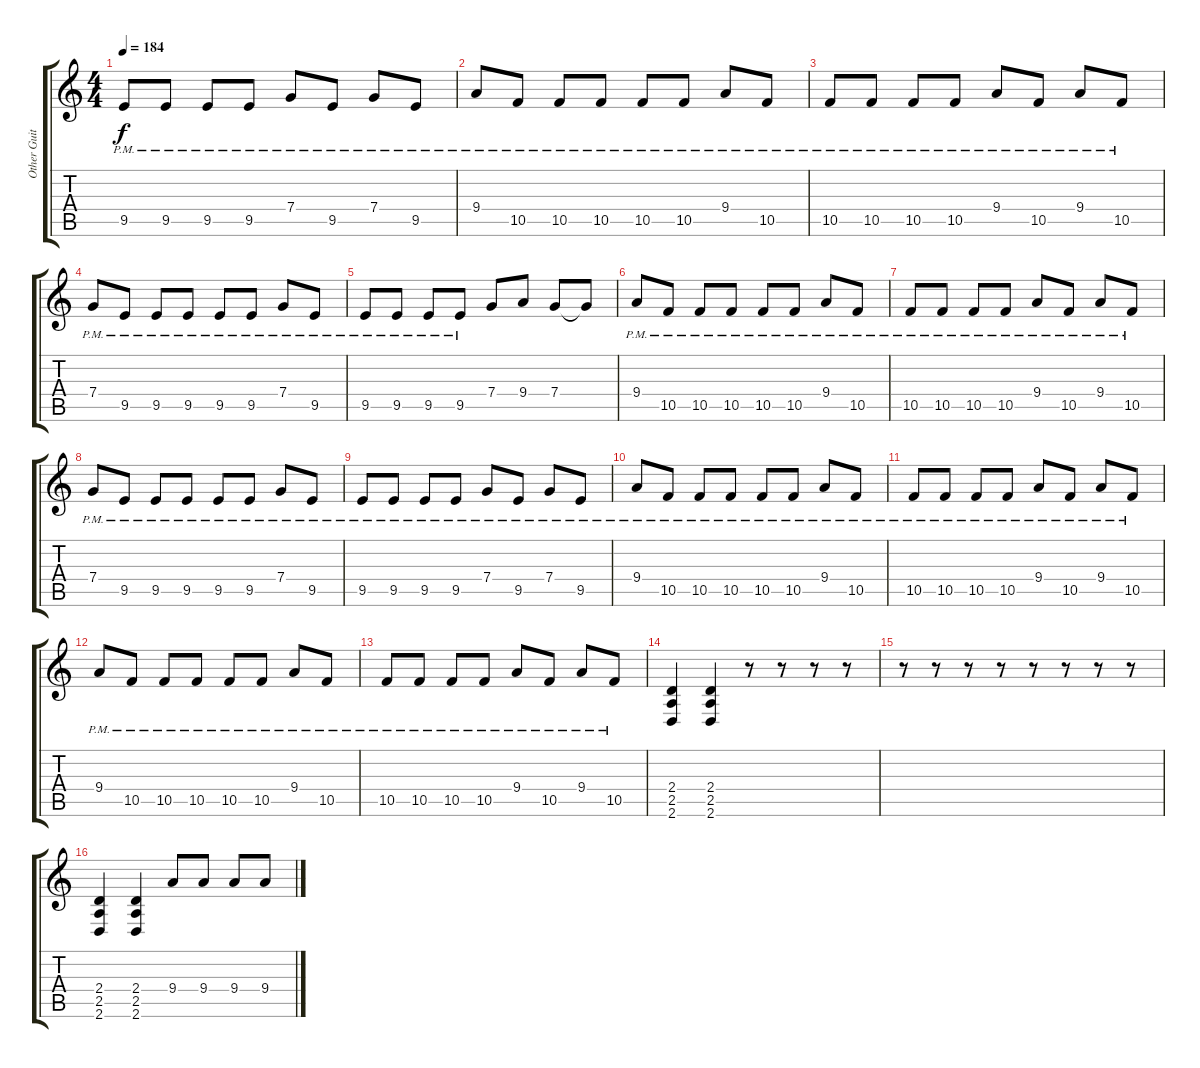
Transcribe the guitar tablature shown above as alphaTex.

\track ("Other Guitar 2 (Studio)" "Other Guit") {instrument acousticguitarsteel}
\staff {score tabs}
\tuning (D4 A3 F3 C3 G2 C2) {hide}
\ts (4 4)
\tempo 184
\clef g2
\ks c
9.5{pm}.8{dy f} 9.5{pm}.8 9.5{pm}.8 9.5{pm}.8 7.4{pm}.8 9.5{pm}.8 7.4{pm}.8 9.5{pm}.8 |
9.4{pm}.8 10.5{pm}.8 10.5{pm}.8 10.5{pm}.8 10.5{pm}.8 10.5{pm}.8 9.4{pm}.8 10.5{pm}.8 |
10.5{pm}.8 10.5{pm}.8 10.5{pm}.8 10.5{pm}.8 9.4{pm}.8 10.5{pm}.8 9.4{pm}.8 10.5{pm}.8 |
7.4{pm}.8 9.5{pm}.8 9.5{pm}.8 9.5{pm}.8 9.5{pm}.8 9.5{pm}.8 7.4{pm}.8 9.5{pm}.8 |
9.5{pm}.8 9.5{pm}.8 9.5{pm}.8 9.5{pm}.8 7.4.8 9.4.8 7.4.8 7.4{t}.8 |
9.4{pm}.8 10.5{pm}.8 10.5{pm}.8 10.5{pm}.8 10.5{pm}.8 10.5{pm}.8 9.4{pm}.8 10.5{pm}.8 |
10.5{pm}.8 10.5{pm}.8 10.5{pm}.8 10.5{pm}.8 9.4{pm}.8 10.5{pm}.8 9.4{pm}.8 10.5{pm}.8 |
7.4{pm}.8 9.5{pm}.8 9.5{pm}.8 9.5{pm}.8 9.5{pm}.8 9.5{pm}.8 7.4{pm}.8 9.5{pm}.8 |
9.5{pm}.8 9.5{pm}.8 9.5{pm}.8 9.5{pm}.8 7.4{pm}.8 9.5{pm}.8 7.4{pm}.8 9.5{pm}.8 |
9.4{pm}.8 10.5{pm}.8 10.5{pm}.8 10.5{pm}.8 10.5{pm}.8 10.5{pm}.8 9.4{pm}.8 10.5{pm}.8 |
10.5{pm}.8 10.5{pm}.8 10.5{pm}.8 10.5{pm}.8 9.4{pm}.8 10.5{pm}.8 9.4{pm}.8 10.5{pm}.8 |
9.4{pm}.8 10.5{pm}.8 10.5{pm}.8 10.5{pm}.8 10.5{pm}.8 10.5{pm}.8 9.4{pm}.8 10.5{pm}.8 |
10.5{pm}.8 10.5{pm}.8 10.5{pm}.8 10.5{pm}.8 9.4{pm}.8 10.5{pm}.8 9.4{pm}.8 10.5{pm}.8 |
(2.4 2.5 2.6).4 (2.4 2.5 2.6).4 r.8 r.8 r.8 r.8 |
r.8 r.8 r.8 r.8 r.8 r.8 r.8 r.8 |
(2.4 2.5 2.6).4 (2.4 2.5 2.6).4 9.4.8 9.4.8 9.4.8 9.4.8
